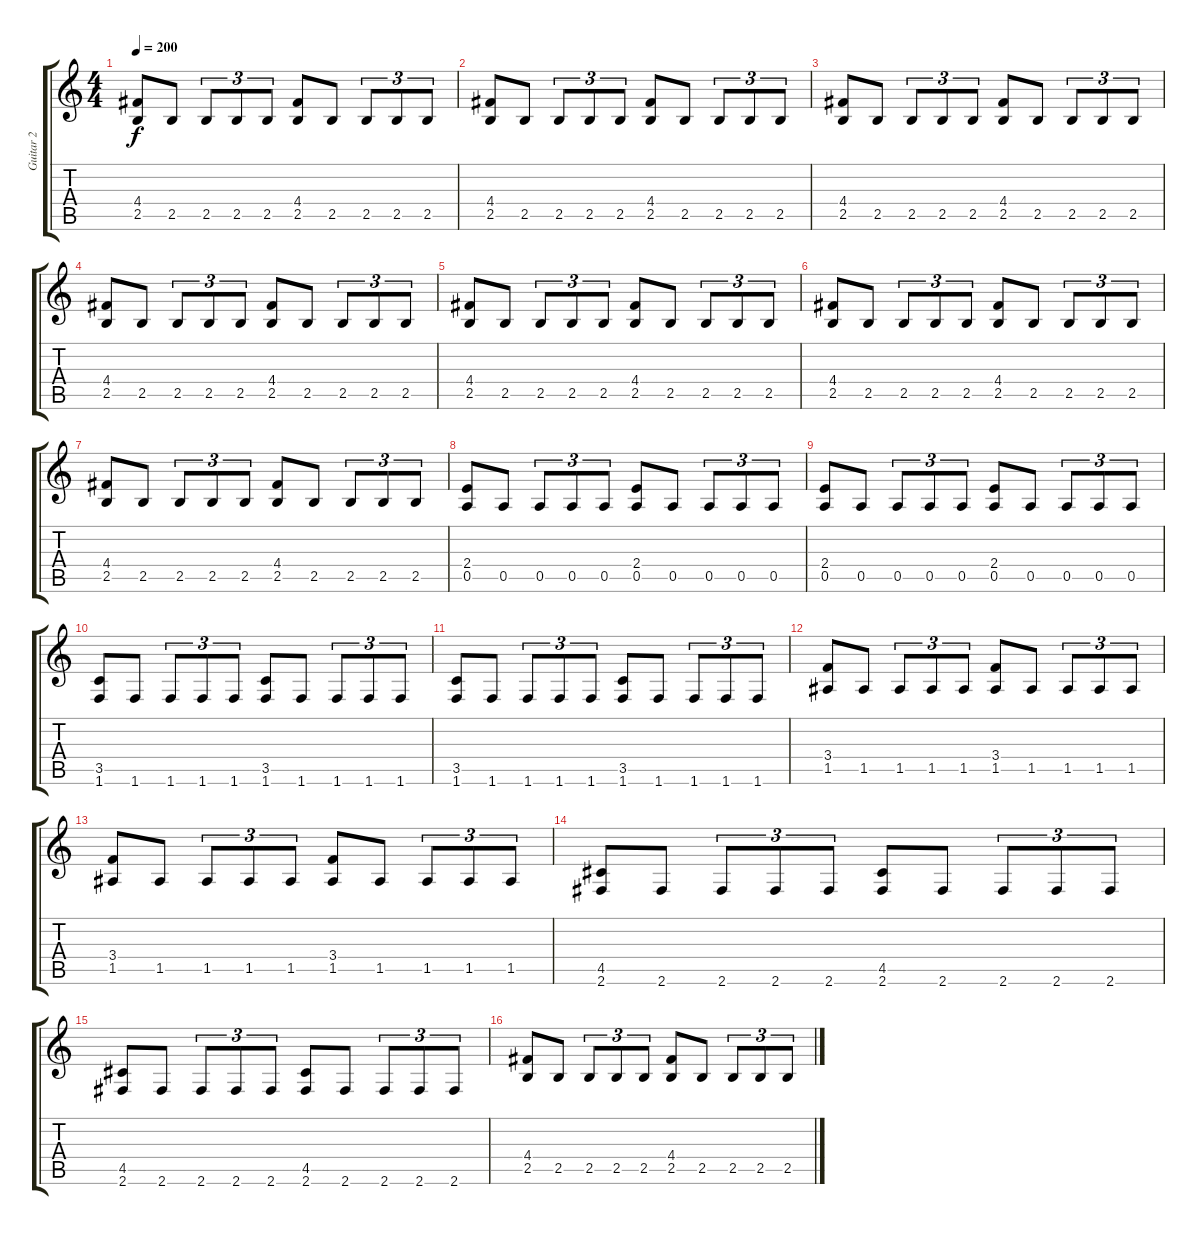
\track ("Guitar 2" "Guitar 2") {instrument overdrivenguitar}
\staff {score tabs}
\tuning (E4 B3 G3 D3 A2 E2) {hide}
\ts (4 4)
\tempo 200
\clef g2
\ks c
(4.4 2.5).8{dy f} 2.5.8 2.5.8{tu (3 2)} 2.5.8{tu (3 2)} 2.5.8{tu (3 2)} (4.4 2.5).8 2.5.8 2.5.8{tu (3 2)} 2.5.8{tu (3 2)} 2.5.8{tu (3 2)} |
(4.4 2.5).8 2.5.8 2.5.8{tu (3 2)} 2.5.8{tu (3 2)} 2.5.8{tu (3 2)} (4.4 2.5).8 2.5.8 2.5.8{tu (3 2)} 2.5.8{tu (3 2)} 2.5.8{tu (3 2)} |
(4.4 2.5).8 2.5.8 2.5.8{tu (3 2)} 2.5.8{tu (3 2)} 2.5.8{tu (3 2)} (4.4 2.5).8 2.5.8 2.5.8{tu (3 2)} 2.5.8{tu (3 2)} 2.5.8{tu (3 2)} |
(4.4 2.5).8 2.5.8 2.5.8{tu (3 2)} 2.5.8{tu (3 2)} 2.5.8{tu (3 2)} (4.4 2.5).8 2.5.8 2.5.8{tu (3 2)} 2.5.8{tu (3 2)} 2.5.8{tu (3 2)} |
(4.4 2.5).8 2.5.8 2.5.8{tu (3 2)} 2.5.8{tu (3 2)} 2.5.8{tu (3 2)} (4.4 2.5).8 2.5.8 2.5.8{tu (3 2)} 2.5.8{tu (3 2)} 2.5.8{tu (3 2)} |
(4.4 2.5).8 2.5.8 2.5.8{tu (3 2)} 2.5.8{tu (3 2)} 2.5.8{tu (3 2)} (4.4 2.5).8 2.5.8 2.5.8{tu (3 2)} 2.5.8{tu (3 2)} 2.5.8{tu (3 2)} |
(4.4 2.5).8 2.5.8 2.5.8{tu (3 2)} 2.5.8{tu (3 2)} 2.5.8{tu (3 2)} (4.4 2.5).8 2.5.8 2.5.8{tu (3 2)} 2.5.8{tu (3 2)} 2.5.8{tu (3 2)} |
(2.4 0.5).8 0.5.8 0.5.8{tu (3 2)} 0.5.8{tu (3 2)} 0.5.8{tu (3 2)} (2.4 0.5).8 0.5.8 0.5.8{tu (3 2)} 0.5.8{tu (3 2)} 0.5.8{tu (3 2)} |
(2.4 0.5).8 0.5.8 0.5.8{tu (3 2)} 0.5.8{tu (3 2)} 0.5.8{tu (3 2)} (2.4 0.5).8 0.5.8 0.5.8{tu (3 2)} 0.5.8{tu (3 2)} 0.5.8{tu (3 2)} |
(3.5 1.6).8 1.6.8 1.6.8{tu (3 2)} 1.6.8{tu (3 2)} 1.6.8{tu (3 2)} (3.5 1.6).8 1.6.8 1.6.8{tu (3 2)} 1.6.8{tu (3 2)} 1.6.8{tu (3 2)} |
(3.5 1.6).8 1.6.8 1.6.8{tu (3 2)} 1.6.8{tu (3 2)} 1.6.8{tu (3 2)} (3.5 1.6).8 1.6.8 1.6.8{tu (3 2)} 1.6.8{tu (3 2)} 1.6.8{tu (3 2)} |
(3.4 1.5).8 1.5.8 1.5.8{tu (3 2)} 1.5.8{tu (3 2)} 1.5.8{tu (3 2)} (3.4 1.5).8 1.5.8 1.5.8{tu (3 2)} 1.5.8{tu (3 2)} 1.5.8{tu (3 2)} |
(3.4 1.5).8 1.5.8 1.5.8{tu (3 2)} 1.5.8{tu (3 2)} 1.5.8{tu (3 2)} (3.4 1.5).8 1.5.8 1.5.8{tu (3 2)} 1.5.8{tu (3 2)} 1.5.8{tu (3 2)} |
(4.5 2.6).8 2.6.8 2.6.8{tu (3 2)} 2.6.8{tu (3 2)} 2.6.8{tu (3 2)} (4.5 2.6).8 2.6.8 2.6.8{tu (3 2)} 2.6.8{tu (3 2)} 2.6.8{tu (3 2)} |
(4.5 2.6).8 2.6.8 2.6.8{tu (3 2)} 2.6.8{tu (3 2)} 2.6.8{tu (3 2)} (4.5 2.6).8 2.6.8 2.6.8{tu (3 2)} 2.6.8{tu (3 2)} 2.6.8{tu (3 2)} |
(4.4 2.5).8 2.5.8 2.5.8{tu (3 2)} 2.5.8{tu (3 2)} 2.5.8{tu (3 2)} (4.4 2.5).8 2.5.8 2.5.8{tu (3 2)} 2.5.8{tu (3 2)} 2.5.8{tu (3 2)}
